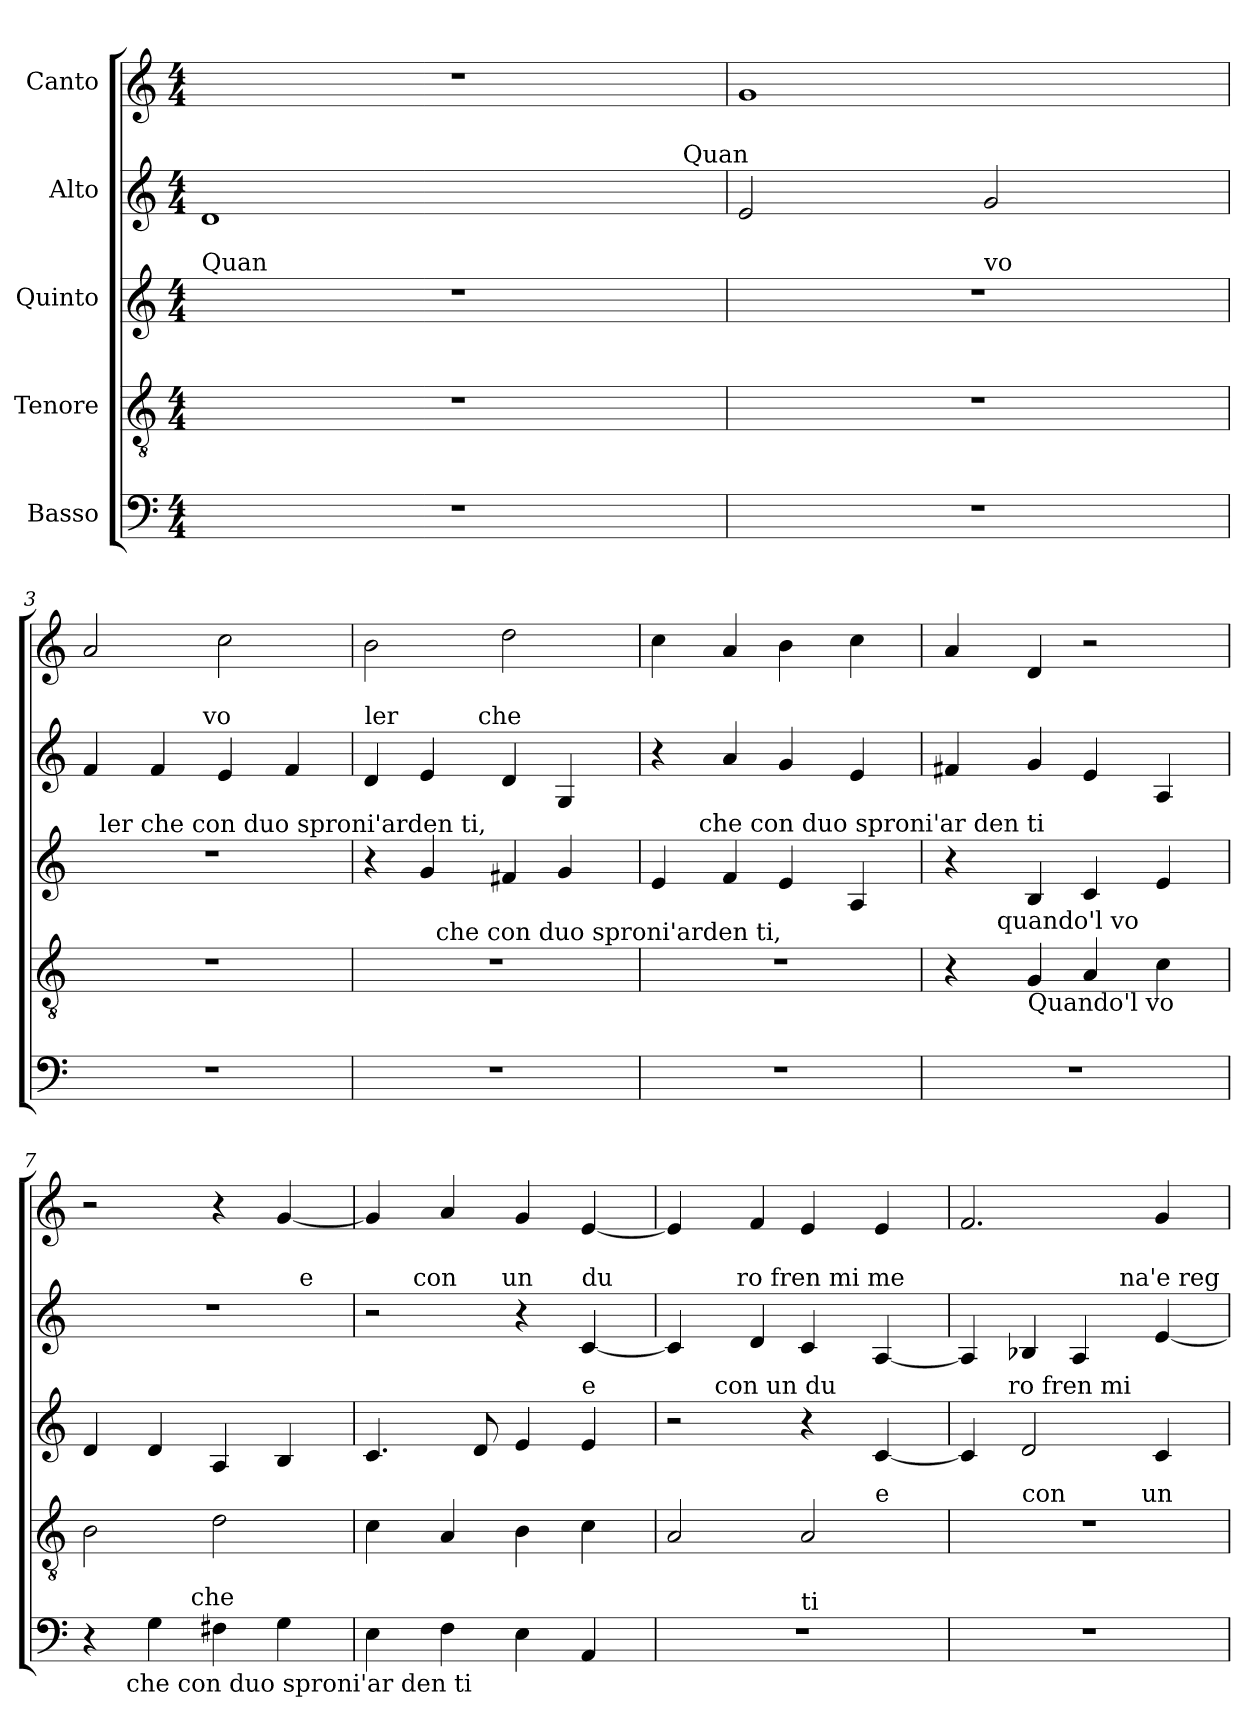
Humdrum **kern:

**kern	**kern	**kern	**kern	**kern
*part5	*part4	*part3	*part2	*part1
*staff5	*staff4	*staff3	*staff2	*staff1
*I"Basso	*I"Tenore	*I"Quinto	*I"Alto	*I"Canto
*clefF4	*clefGv2	*clefG2	*clefG2	*clefG2
*ITrd7c12	*	*	*	*
*k[]	*k[]	*k[]	*k[]	*k[]
*C:	*C:	*C:	*C:	*C:
*M4/4	*M4/4	*M4/4	*M4/4	*M4/4
=1	=1	=1	=1	=1
!	!	!LO:TX:a:t=Quan	!	!
*	*	*	*^	*
1r	1r	1r	1d	2ryy	1r
.	.	.	.	4...ryy	.
!	!	!	!	!LO:TX:a:t=Quan	!
.	.	.	.	32ryy	.
=2	=2	=2	=2	=2	=2
!	!	!LO:TX:a:t=do'l	!	!	!
*	*	*^	*v	*v	*
1r	1r	1r	2ryy	2e/	1g
!	!	!	!LO:TX:a:t=vo	!	!
.	.	.	2ryy	2g/	.
=3	=3	=3	=3	=3	=3
!	!	!	!	!LO:TX:a:t=do'l	!
*	*	*	*	*^	*
1r	1r	1r	32ryy	4f/	4...ryy	2a/
!	!	!	!LO:TX:a:t=ler che con duo sproni'arden ti,	!	!	!
.	.	.	2ryy	.	.	.
.	.	.	.	4f/	.	.
!	!	!	!	!	!LO:TX:a:t=vo	!
.	.	.	.	.	2ryy	.
.	.	.	.	4e/	.	2cc\
.	.	.	4...ryy	.	.	.
.	.	.	.	4f/	.	.
.	.	.	.	.	32ryy	.
=4	=4	=4	=4	=4	=4	=4
!	!	!	!	!LO:TX:a:t=ler	!	!
*	*^	*v	*v	*	*	*
1r	1r	4ryy	4r	4d/	4..ryy	2b\
.	.	32ryy	4g/	4e/	.	.
!	!	!LO:TX:a:t=che con duo sproni'arden ti,	!	!	!	!
.	.	2ryy	.	.	.	.
!	!	!	!	!	!LO:TX:a:t=che	!
.	.	.	.	.	2ryy	.
.	.	.	4f#X/	4d/	.	2dd\
.	.	.	4g/	4G/	.	.
.	.	8..ryy	.	.	.	.
.	.	.	.	.	16ryy	.
=5	=5	=5	=5	=5	=5	=5
!	!	!	!	!LO:TX:a:t=con duo sproni'ar den ti	!	!
*	*v	*v	*^	*v	*v	*
1r	1r	4e/	8.ryy	4r	4cc\
!	!	!	!LO:TX:a:t=che con duo sproni'ar den ti	!	!
.	.	.	2ryy	.	.
.	.	4f/	.	4a/	4a/
.	.	4e/	.	4g/	4b\
.	.	.	4ryy	.	.
.	.	4A/	.	4e/	4cc\
.	.	.	16ryy	.	.
*	*	*v	*v	*	*
=6	=6	=6	=6	=6
*	*^	*	*	*
1r	4r	8ryy	4r	4f#X/	4a/
.	.	32ryy	.	.	.
!	!	!LO:TX:a:t=quando'l vo	!	!	!
.	.	2ryy	.	.	.
!	!LO:TX:b:t=Quando'l vo	!	!	!	!
.	4G/	.	4B/	4g/	4d/
.	4A/	.	4c/	4e/	2r
.	.	4ryy	.	.	.
.	4c\	.	4e/	4A/	.
.	.	16.ryy	.	.	.
!!LO:LB:g=z
=7	=7	=7	=7	=7	=7
!	!LO:TX:a:t=ler che con duo spro ni'arden ti	!	!	!	!
!LO:TX:a:t=ler	!	!	!	!	!
*^	*	*	*	*^	*
*	*^	*v	*v	*	*	*	*
4r	8.ryy	4..ryy	2B\	4d/	1r	2ryy	2r
!	!LO:TX:b:t=che con duo sproni'ar den ti	!	!	!	!	!	!
.	2ryy	.	.	.	.	.	.
4GG\	.	.	.	4d/	.	.	.
!	!	!LO:TX:a:t=che	!	!	!	!	!
.	.	2ryy	.	.	.	.	.
4FF#X\	.	.	2d\	4A/	.	4ryy	4r
.	4ryy	.	.	.	.	.	.
4GG\	.	.	.	4B/	.	16ryy	[<4g/
!	!	!	!	!	!	!LO:TX:a:t=e	!
.	.	.	.	.	.	8.ryy	.
.	16ryy	16ryy	.	.	.	.	.
=8	=8	=8	=8	=8	=8	=8	=8
!LO:TX:a:t=con duo sproni'ar den	!	!	!	!	!	!	!
*v	*v	*v	*	*	*	*^	*
4EE\	4c\	4.c/	2r	8ryy	4...ryy	4g/]
.	.	.	.	32ryy	.	.
!	!	!	!	!LO:TX:a:t=con	!	!
.	.	.	.	2ryy	.	.
4FF\	4A/	.	.	.	.	4a/
.	.	8d/	.	.	.	.
!	!	!	!	!	!LO:TX:a:t=un	!
.	.	.	.	.	2ryy	.
4EE\	4B\	4e/	4r	.	.	4g/
.	.	.	.	4ryy	.	.
!	!	!	!LO:TX:a:t=du	!	!	!
!	!	!LO:TX:a:t=e	!	!	!	!
4AAA/	4c\	4e/	[<4c/	.	.	[<4e/
.	.	.	.	16.ryy	.	.
.	.	.	.	.	32ryy	.
*	*	*	*	*v	*v	*
=9	=9	=9	=9	=9	=9
*^	*^	*^	*	*	*
1r	2ryy	2A/	2.ryy	2r	8ryy	4c/]	8..ryy	4e/]
.	.	.	.	.	32ryy	.	.	.
!	!	!	!	!	!LO:TX:a:t=con un du	!	!	!
.	.	.	.	.	2ryy	.	.	.
!	!	!	!	!	!	!	!LO:TX:a:t=ro fren mi me	!
.	.	.	.	.	.	.	2ryy	.
.	.	.	.	.	.	4d/	.	4f/
!	!LO:TX:a:t=ti	!	!	!	!	!	!	!
.	2ryy	2A/	.	4r	.	4c/	.	4e/
.	.	.	.	.	4ryy	.	.	.
.	.	.	.	.	.	.	4ryy	.
!	!	!	!LO:TX:a:t=e	!	!	!	!	!
.	.	.	4ryy	[<4c/	.	[<4A/	.	4e/
.	.	.	.	.	16.ryy	.	.	.
.	.	.	.	.	.	.	32ryy	.
*v	*v	*	*	*	*	*	*	*
=10	=10	=10	=10	=10	=10	=10	=10
*	*	*^	*	*	*	*	*
1r	1r	4ryy	2ryy	4c/]	8..ryy	4A/]	2ryy	2.f/
!	!	!	!	!	!LO:TX:a:t=ro fren mi	!	!	!
.	.	.	.	.	2ryy	.	.	.
!	!	!LO:TX:a:t=con	!	!	!	!	!	!
.	.	2.ryy	.	2d/	.	4B-X/	.	.
.	.	.	8..ryy	.	.	4A/	8ryy	.
.	.	.	.	.	.	.	32ryy	.
!	!	!	!	!	!	!	!LO:TX:a:t=na'e reg	!
.	.	.	.	.	.	.	4ryy	.
!	!	!	!LO:TX:a:t=un	!	!	!	!	!
.	.	.	4ryy	.	4ryy	.	.	.
.	.	.	.	4c/	.	[<4e/	.	4g/
.	.	.	.	.	.	.	16.ryy	.
.	.	.	32ryy	.	32ryy	.	.	.
*	*v	*v	*v	*	*	*v	*v	*
*	*	*v	*v	*	*
=	=	=	=	=
*-	*-	*-	*-	*-
